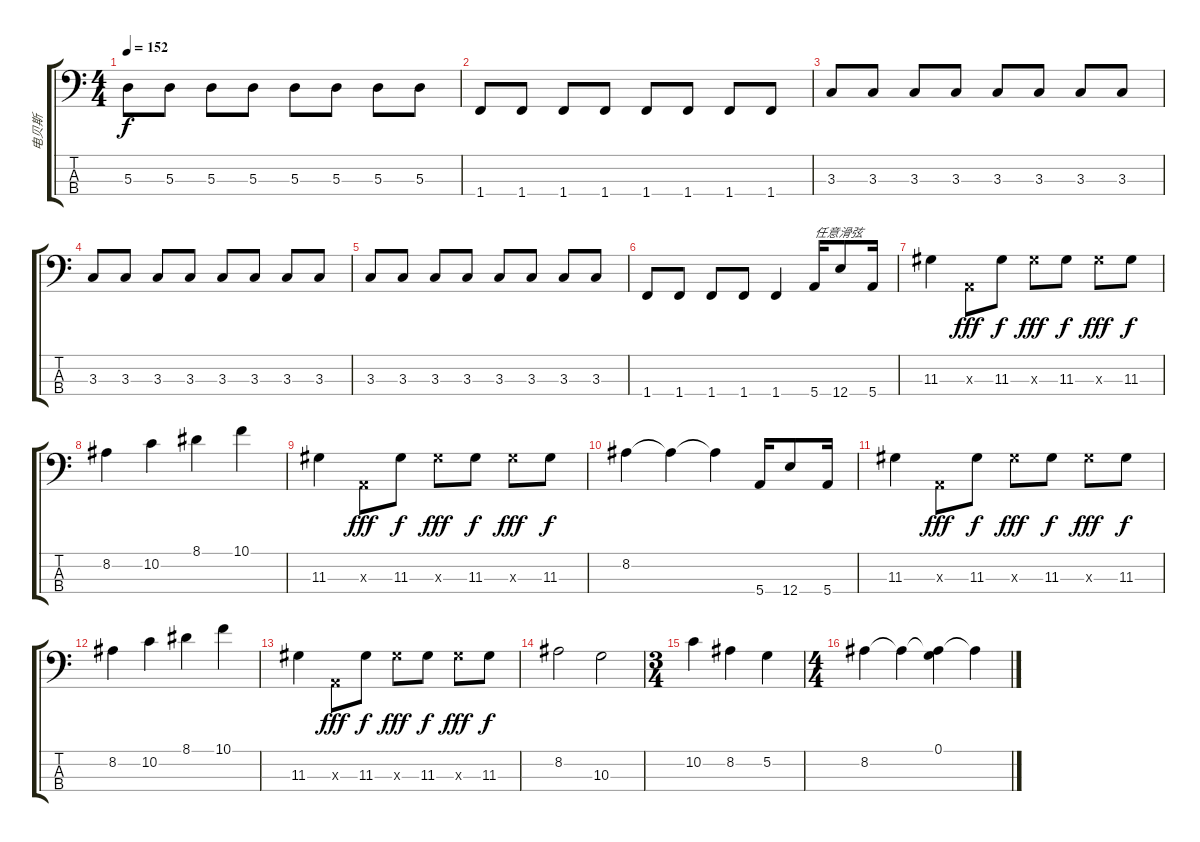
\track ("电贝斯" "电贝斯") {instrument electricbassfinger}
\staff {score tabs}
\tuning (G2 D2 A1 E1) {hide}
\ts (4 4)
\tempo 152
\clef f4
\ks c
5.3.8{dy f} 5.3.8 5.3.8 5.3.8 5.3.8 5.3.8 5.3.8 5.3.8 |
1.4.8 1.4.8 1.4.8 1.4.8 1.4.8 1.4.8 1.4.8 1.4.8 |
3.3.8 3.3.8 3.3.8 3.3.8 3.3.8 3.3.8 3.3.8 3.3.8 |
3.3.8 3.3.8 3.3.8 3.3.8 3.3.8 3.3.8 3.3.8 3.3.8 |
3.3.8 3.3.8 3.3.8 3.3.8 3.3.8 3.3.8 3.3.8 3.3.8 |
1.4.8 1.4.8 1.4.8 1.4.8 1.4.4 5.4.16{txt "任意滑弦"} 12.4.8 5.4.16 |
11.3.4 0.3{x}.8{dy fff} 11.3.8{dy f} 11.3{x}.8{dy fff} 11.3.8{dy f} 11.3{x}.8{dy fff} 11.3.8{dy f} |
8.2.4 10.2.4 8.1.4 10.1.4 |
11.3.4 0.3{x}.8{dy fff} 11.3.8{dy f} 11.3{x}.8{dy fff} 11.3.8{dy f} 11.3{x}.8{dy fff} 11.3.8{dy f} |
8.2.4 8.2{t}.4 8.2{t}.4 5.4.16 12.4.8 5.4.16 |
11.3.4 0.3{x}.8{dy fff} 11.3.8{dy f} 11.3{x}.8{dy fff} 11.3.8{dy f} 11.3{x}.8{dy fff} 11.3.8{dy f} |
8.2.4 10.2.4 8.1.4 10.1.4 |
11.3.4 0.3{x}.8{dy fff} 11.3.8{dy f} 11.3{x}.8{dy fff} 11.3.8{dy f} 11.3{x}.8{dy fff} 11.3.8{dy f} |
8.2.2 10.3.2 |
\ts (3 4)
10.2.4 8.2.4 5.2.4 |
\ts (4 4)
8.2.4 8.2{t}.4 (0.1 8.2{t}).4 8.2{t}.4
